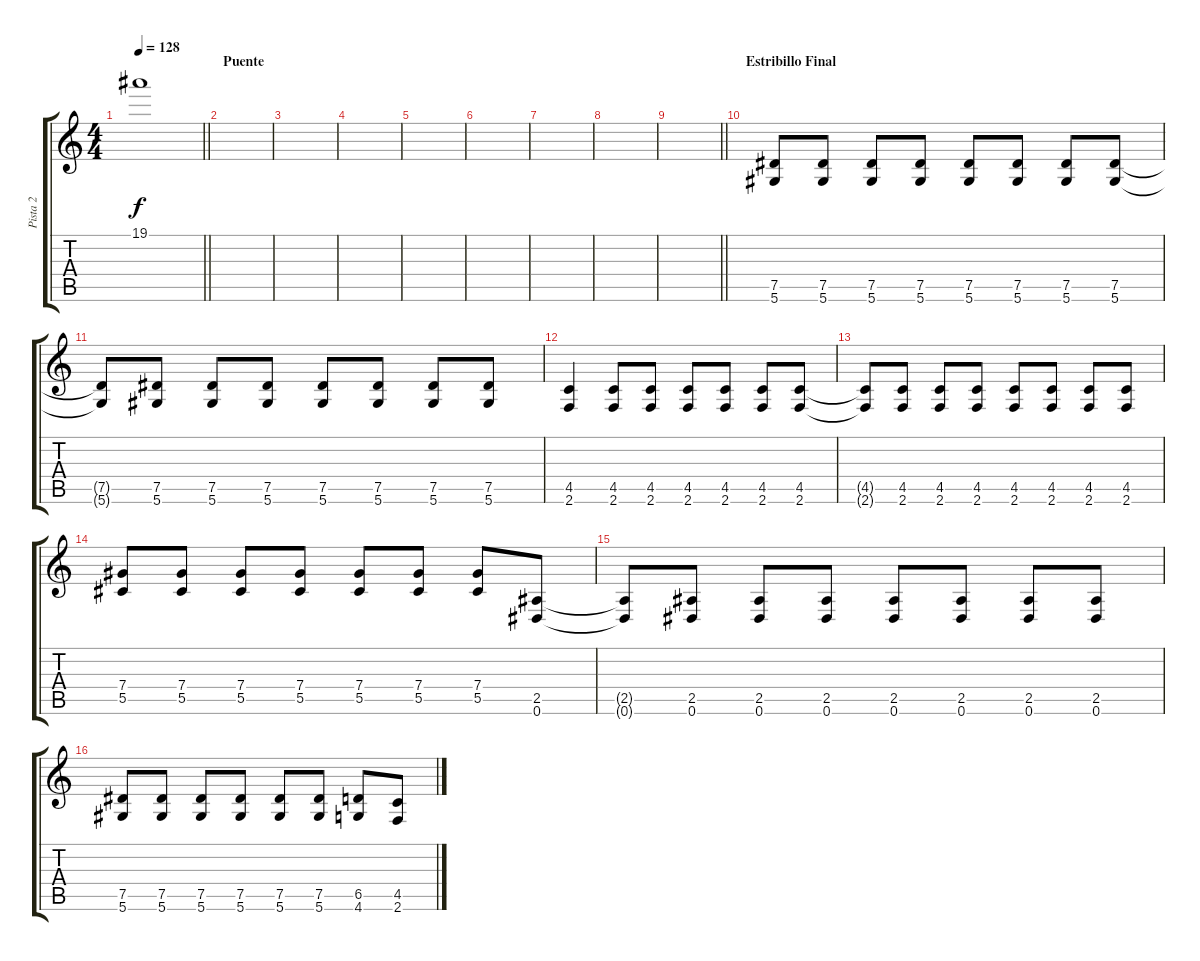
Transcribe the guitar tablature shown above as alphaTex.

\track ("Pista 2" "Pista 2") {instrument distortionguitar}
\staff {score tabs}
\tuning (Eb4 Bb3 Gb3 Db3 Ab2 Eb2) {hide}
\ts (4 4)
\tempo 128
\clef g2
\barLineRight lightlight
\ks c
19.1{t}.1{dy f} |
\section ("" "Puente")
|
|
|
|
|
|
|
\barLineRight lightlight
|
\section ("" "Estribillo Final")
(7.5 5.6).8 (7.5 5.6).8 (7.5 5.6).8 (7.5 5.6).8 (7.5 5.6).8 (7.5 5.6).8 (7.5 5.6).8 (7.5 5.6).8 |
(7.5{t} 5.6{t}).8 (7.5 5.6).8 (7.5 5.6).8 (7.5 5.6).8 (7.5 5.6).8 (7.5 5.6).8 (7.5 5.6).8 (7.5 5.6).8 |
(4.5 2.6).4 (4.5 2.6).8 (4.5 2.6).8 (4.5 2.6).8 (4.5 2.6).8 (4.5 2.6).8 (4.5 2.6).8 |
(4.5{t} 2.6{t}).8 (4.5 2.6).8 (4.5 2.6).8 (4.5 2.6).8 (4.5 2.6).8 (4.5 2.6).8 (4.5 2.6).8 (4.5 2.6).8 |
(7.4 5.5).8 (7.4 5.5).8 (7.4 5.5).8 (7.4 5.5).8 (7.4 5.5).8 (7.4 5.5).8 (7.4 5.5).8 (2.5 0.6).8 |
(2.5{t} 0.6{t}).8 (2.5 0.6).8 (2.5 0.6).8 (2.5 0.6).8 (2.5 0.6).8 (2.5 0.6).8 (2.5 0.6).8 (2.5 0.6).8 |
(7.5 5.6).8 (7.5 5.6).8 (7.5 5.6).8 (7.5 5.6).8 (7.5 5.6).8 (7.5 5.6).8 (6.5 4.6).8 (4.5 2.6).8
